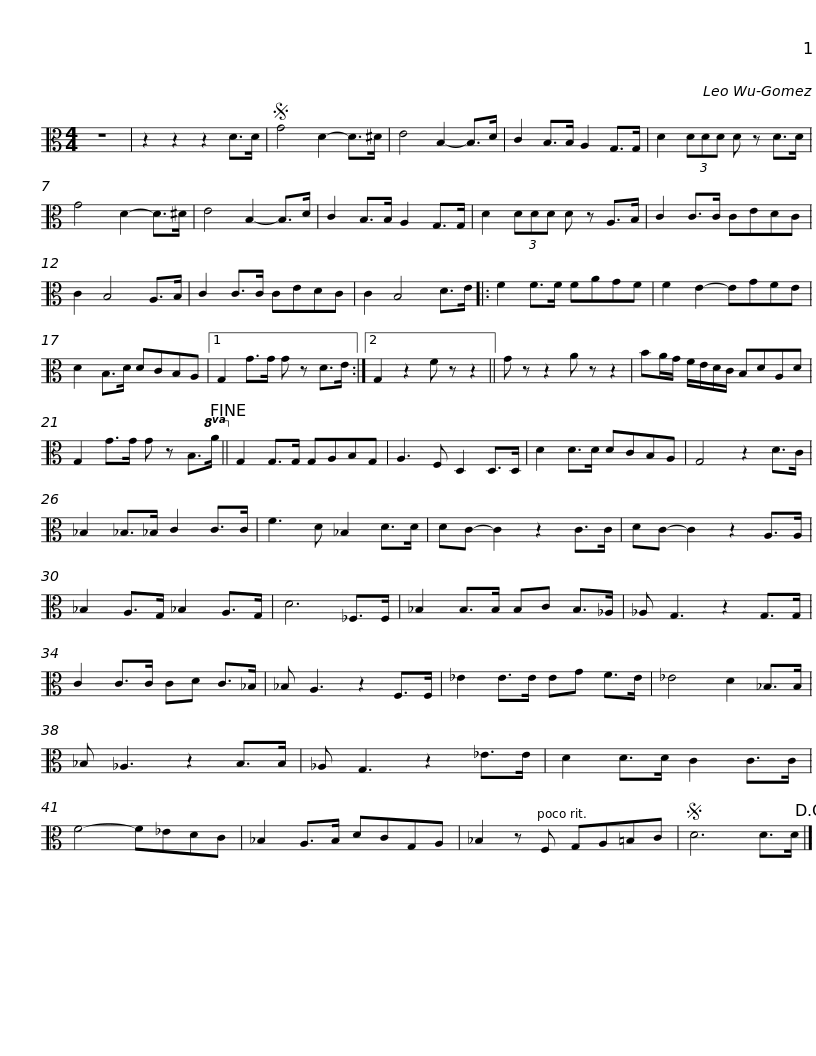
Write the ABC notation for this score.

X:1
L:1/8
M:4/4
I:linebreak $
K:C
V:1 alto
V:1
 z8 | z2 z2 z2 D>D |S G4 D2- D>^D | E4 B,2- B,>D | C2 B,>B, A,2 G,>G, | %5
 D2 (3DDD D z D>D | G4 D2- D>^D | E4 B,2- B,>D |$ C2 B,>B, A,2 G,>G, | D2 (3DDD D z A,>B, | %10
 C2 C>C CEDC | C2 B,4 A,>B, | C2 C>C CEDC | C2 B,4 D>E |: F2 F>F FAGF |$ %15
 F2 E2- EGFE | D2 B,>D DCB,A, |1 G,2 G>G G z D>E :|2 G,2 z2 F z z2 || G z z2 A z z2 | %20
 BA/G/ F/E/D/C/ B,DA,D |$ G,2 G>G G z B,>!8va(!A!8va)!!fine! || G,2 G,>G, G,A,B,G, | A,3 F, D,2 D,>D, | D2 D>D DCB,A, | %25
 G,4 z2 D>C | _B,2 _B,>_B, C2 C>C |$ F3 D _B,2 D>D | DC- C2 z2 C>C | DC- C2 z2 A,>A, | %30
 _B,2 A,>G, _B,2 A,>G, | D6 _F,>F, | _B,2 B,>B, B,C B,>_A, |$ _A, G,3 z2 G,>G, | C2 C>C CD C>_B, | %35
 _B, A,3 z2 F,>F, | _E2 E>E EG F>E | _E4 D2 _B,>B, | _B, _A,3 z2 B,>B, |$ _A, G,3 z2 _E>E | %40
 D2 D>D C2 C>C | F4- F_EDC | _B,2 A,>B, DCG,A, | _B,2 z F, G,A,=B,C |S D6 D>D!D.C.! |] %45
